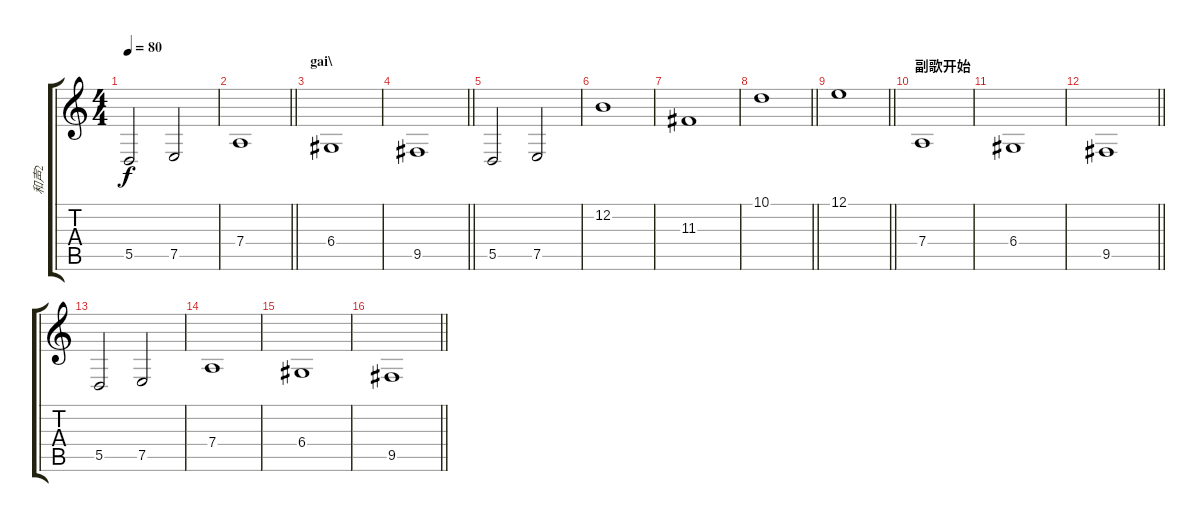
\track ("和声2" "和声2") {instrument stringensemble2}
\staff {score tabs}
\tuning (E4 B3 G3 D3 A2 E2) {hide}
\ts (4 4)
\tempo 80
\clef g2
\ks c
5.5.2{dy f} 7.5.2 |
\barLineRight lightlight
7.4.1 |
\section ("" "gai\\")
6.4.1 |
\barLineRight lightlight
9.5.1 |
5.5.2 7.5.2 |
12.2.1 |
11.3.1 |
\barLineRight lightlight
10.1.1 |
\barLineRight lightlight
12.1.1 |
\section ("" "副歌开始")
7.4.1 |
6.4.1 |
\barLineRight lightlight
9.5.1 |
5.5.2 7.5.2 |
7.4.1 |
6.4.1 |
\barLineRight lightlight
9.5.1
